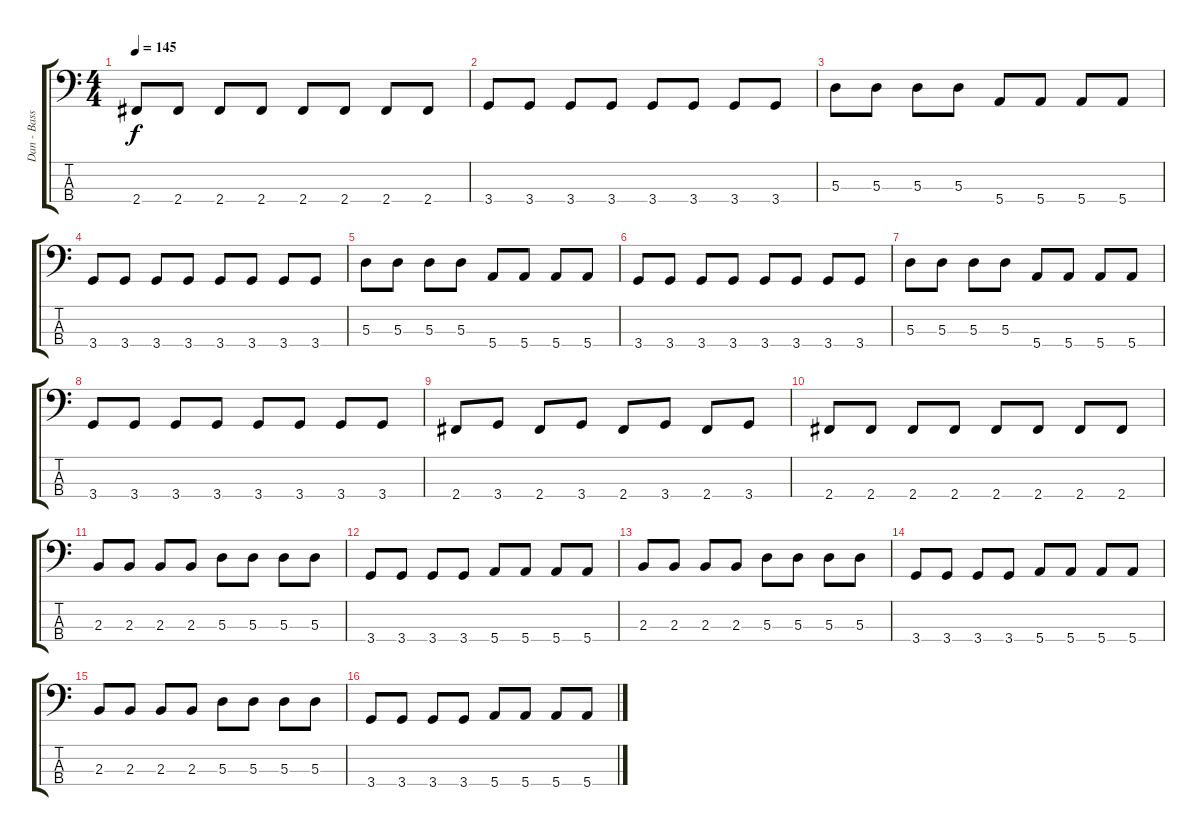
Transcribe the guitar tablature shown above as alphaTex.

\track ("Dan - Bass" "Dan - Bass") {instrument electricbasspick}
\staff {score tabs}
\tuning (G2 D2 A1 E1) {hide}
\ts (4 4)
\tempo 145
\clef f4
\ks c
2.4.8{dy f} 2.4.8 2.4.8 2.4.8 2.4.8 2.4.8 2.4.8 2.4.8 |
3.4.8 3.4.8 3.4.8 3.4.8 3.4.8 3.4.8 3.4.8 3.4.8 |
5.3.8 5.3.8 5.3.8 5.3.8 5.4.8 5.4.8 5.4.8 5.4.8 |
3.4.8 3.4.8 3.4.8 3.4.8 3.4.8 3.4.8 3.4.8 3.4.8 |
5.3.8 5.3.8 5.3.8 5.3.8 5.4.8 5.4.8 5.4.8 5.4.8 |
3.4.8 3.4.8 3.4.8 3.4.8 3.4.8 3.4.8 3.4.8 3.4.8 |
5.3.8 5.3.8 5.3.8 5.3.8 5.4.8 5.4.8 5.4.8 5.4.8 |
3.4.8 3.4.8 3.4.8 3.4.8 3.4.8 3.4.8 3.4.8 3.4.8 |
2.4.8 3.4.8 2.4.8 3.4.8 2.4.8 3.4.8 2.4.8 3.4.8 |
2.4.8 2.4.8 2.4.8 2.4.8 2.4.8 2.4.8 2.4.8 2.4.8 |
2.3.8 2.3.8 2.3.8 2.3.8 5.3.8 5.3.8 5.3.8 5.3.8 |
3.4.8 3.4.8 3.4.8 3.4.8 5.4.8 5.4.8 5.4.8 5.4.8 |
2.3.8 2.3.8 2.3.8 2.3.8 5.3.8 5.3.8 5.3.8 5.3.8 |
3.4.8 3.4.8 3.4.8 3.4.8 5.4.8 5.4.8 5.4.8 5.4.8 |
2.3.8 2.3.8 2.3.8 2.3.8 5.3.8 5.3.8 5.3.8 5.3.8 |
3.4.8 3.4.8 3.4.8 3.4.8 5.4.8 5.4.8 5.4.8 5.4.8
